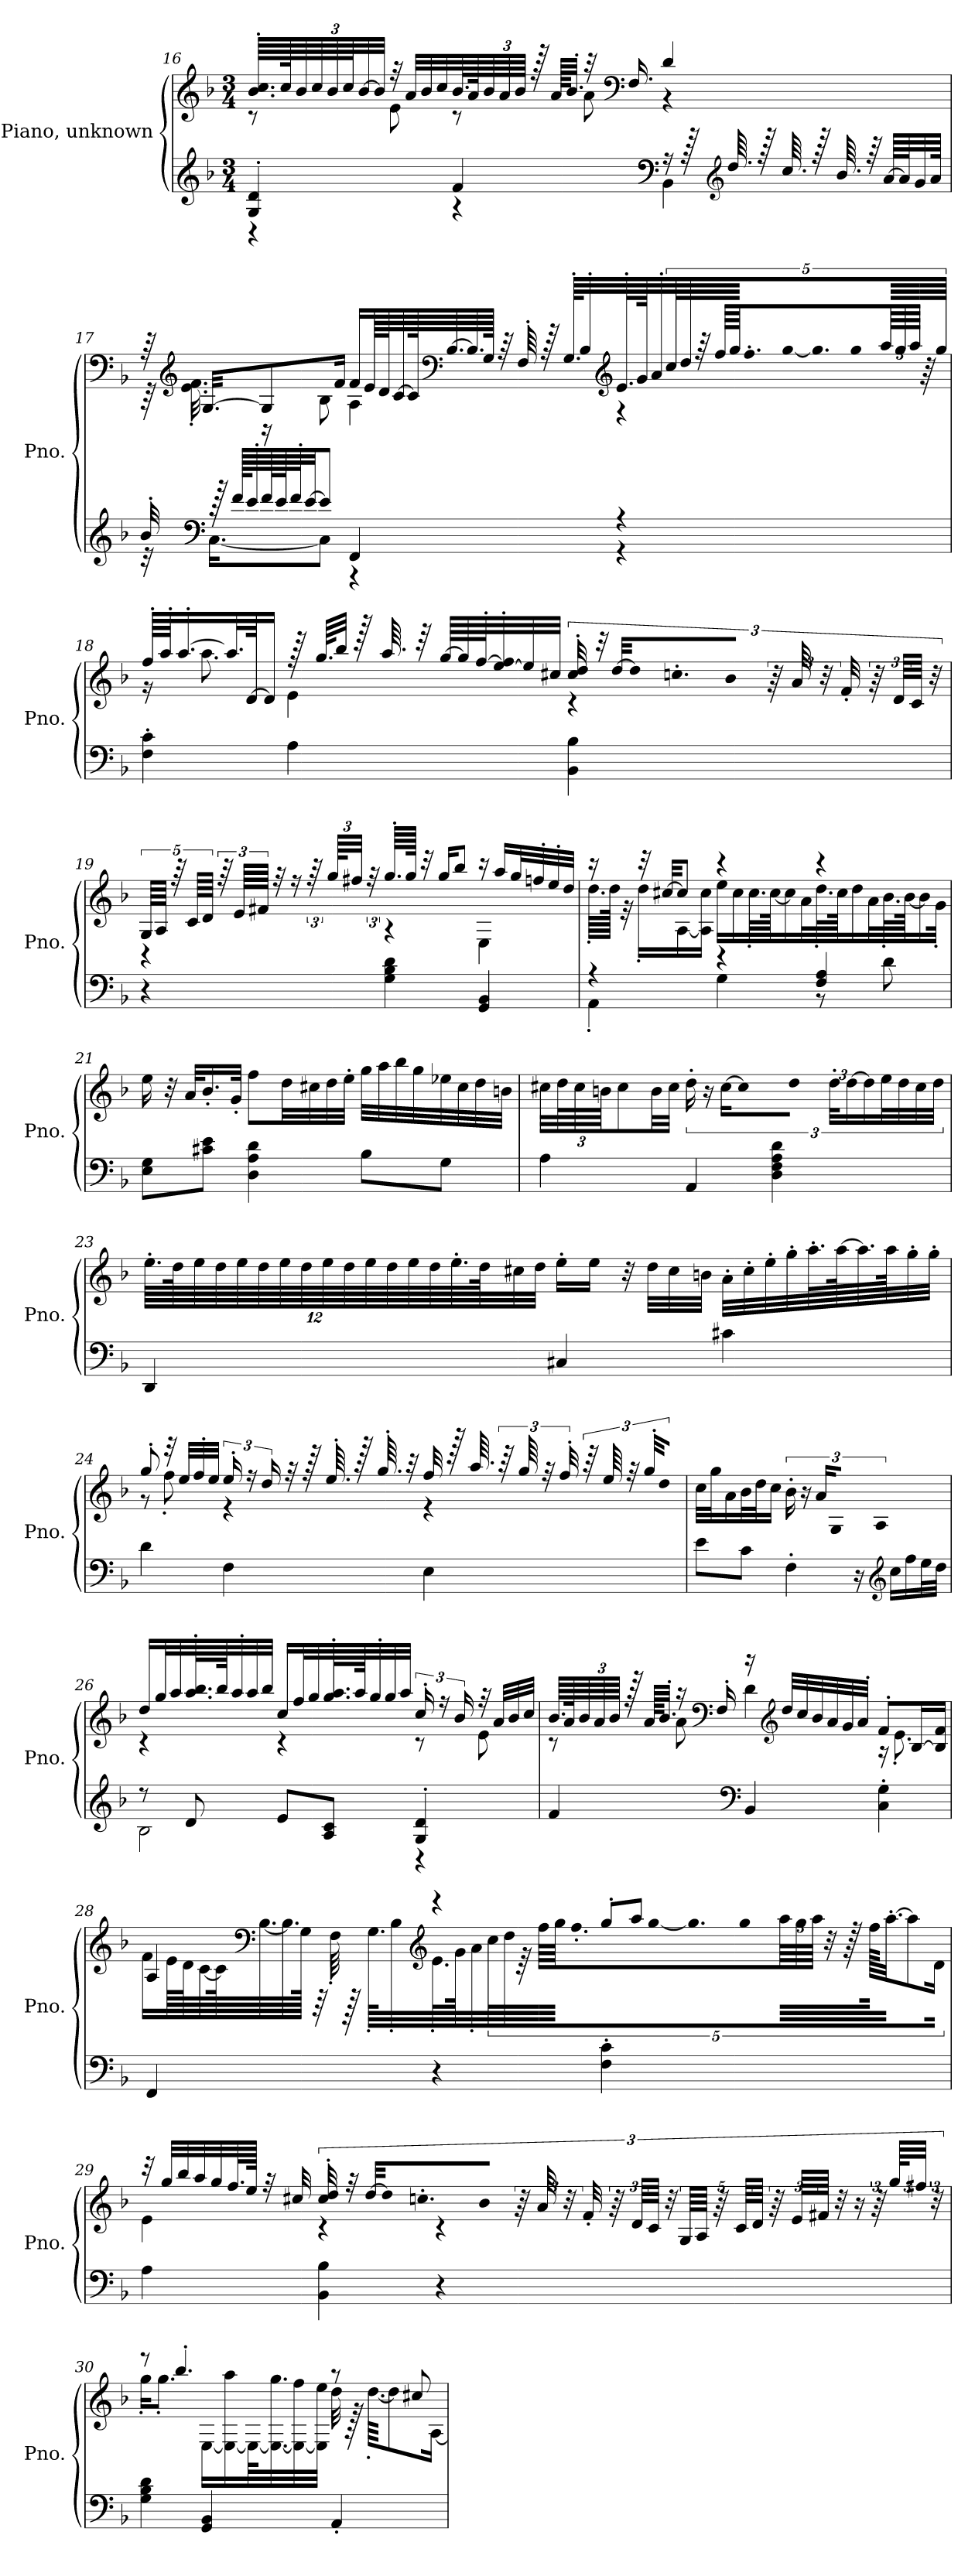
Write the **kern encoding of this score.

**kern	**kern
*part1	*part1
*staff2	*staff1
*I"Piano, unknown	*
*I'Pno.	*
!!LO:LB:g=z
*clefG2	*clefG2
*k[b-]	*k[b-]
*M3/4	*M3/4
=16	=16
*^	*^
4G/' 4d/'	4r	64.b-/' 64.cc/'LLLL	8r
.	.	128cc/K	.
*	*	*Xbrackettup	*
.	.	96b-/	.
.	.	96cc/	.
.	.	96b-/	.
.	.	96cc/J	.
.	.	[48b-/	.
.	.	32b-/JJJ]	.
.	.	32r	8e\
.	.	32a/LLL	.
.	.	32b-/	.
.	.	32cc/	.
4f/	4r	64.b-/L	8r
.	.	128a/K	.
.	.	96b-/	.
.	.	96a/	.
.	.	96b-/JJJJ	.
.	.	128r	.
.	.	128a/KKLLL	.
.	.	32.b-'/JJJ	.
.	.	32r	8a\
*	*	*clefF4	*
.	.	16.F/	.
*clefF4	*	*	*
16r	4BB-\	4d/	4r
128r	.	.	.
*clefG2	*	*	*
64.dd/	.	.	.
128r	.	.	.
64.cc/	.	.	.
128r	.	.	.
64.b-/	.	.	.
64r	.	.	.
[64a/LLLL	.	.	.
64a/J]	.	.	.
32g/	.	.	.
64a/JJJk	.	.	.
!!LO:LB:g=z	!!
=17	=17	=17	=17
32b-'/	32r	64r	64r
*	*	*clefG2	*
.	.	[32.G/KKL	32.e\' 32.f\'
*clefF4	*	*	*
128r	[16.C\KL	.	.
128f/KLLLL	.	.	.
64e'/	.	.	.
128f/L	.	8G/]	16r
128e/J	.	.	.
64f'/J	.	.	.
[32e/JJ	.	.	.
8e/J]	8C\J]	.	8B-\
.	.	16f/Jk	.
4FF/	4r	16f/LL	4A\
.	.	128e/LLL	.
.	.	128d/J	.
.	.	[64c/	.
.	.	128c/K]	.
*	*	*clefF4	*
.	.	[64.B-/	.
.	.	64.B-/]	.
.	.	128G/JJJJk	.
.	.	64r	.
.	.	64F'/	.
.	.	128r	.
.	.	64.G'/KLLL	.
.	.	32B-'/	.
*	*	*clefG2	*
4r	4r	64.e'/L	4r
.	.	128g/JK	.
.	.	32a'/	.
*	*	*brackettup	*
.	.	80cc/L	.
.	.	80dd/JJJJ	.
.	.	80r	.
.	.	80ff/LLLL	.
.	.	80gg/	.
.	.	64.ff'/	.
.	.	[128gg/K	.
.	.	64.gg/]	.
.	.	128gg/K	.
*	*	*Xbrackettup	*
.	.	96aa/	.
.	.	96gg/	.
.	.	96aa/JJJJ	.
.	.	64r	.
.	.	64gg/	.
*v	*v	*	*
!!LO:LB:g=z	!!
=18	=18	=18
4F\' 4c\'	64ff'/LLLL	16r
.	64aa'/JJ	.
.	[16.aa'/	.
.	.	8.aa\
.	32.aa/L]	.
.	[64d/JK	.
.	16d/JJ]	.
4A\	128r	4e\
.	64.gg/KLLL	.
.	32bb-/JJJ	.
.	128r	.
.	64.aa/	.
.	64r	.
.	[64gg/LLLL	.
.	64gg/]	.
.	[64ff'/J	.
.	[32ee/' 32ff/]'	.
.	32ee/]	.
.	32cc#X/JJJ	.
*	*brackettup	*
4BB-\ 4B-\	48cc#/' 48dd/'	4r
.	48r	.
.	[48dd/LLL	.
.	32dd/]	.
.	64.ccn'/L	.
.	128b-/JJJJk	.
.	96r	.
.	96a/	.
.	48r	.
.	48f'/	.
.	96r	.
.	96d/LLLL	.
.	96c/JJJJ	.
.	32r	.
!!LO:LB:g=z	!!
=19	=19	=19
4r	80G/LLLL	4r
.	80A/JJJJ	.
.	80r	.
.	80c/LLLL	.
.	80d/JJJJ	.
.	96r	.
.	96e/LLLL	.
.	96f#X/JJJJ	.
.	32r	.
.	16r	.
.	96r	.
.	96gg/KLLL	.
.	48ff#X/JJJ	.
.	48r	.
4G\ 4B-\ 4d\	64.gg'/LLLL	4r
.	128gg/JJJJk	.
.	32r	.
.	16gg/KL	.
.	8bb-/J	.
4GG/ 4BB-/	16r	4E\
.	16aa/LL	.
.	32gg/L	.
.	32ffn'/	.
.	32ee'/	.
.	32dd/JJJ	.
!!LO:LB:g=z	!!
=20	=20	=20
*^	*	*
4r	4AA'\	16r	64.dd'\LLLL
.	.	.	128dd\JJJJk
.	.	.	32r
.	.	32r	16dd'\LL
.	.	[32cc#X/KKL	.
.	.	8cc#/J]	[16A\
.	.	.	16A\] 16cc#\JJ
4r	4G\	4r	16ee\LL
.	.	.	16cc#\
.	.	.	64.cc#'\LL
.	.	.	[128cc#\JJK
.	.	.	16cc#\]
.	.	.	32a\L
4F/ 4A/	8r	4r	64.dd'\L
.	.	.	128cc#\JJK
.	.	.	16dd\
.	.	.	32a\L
.	8d\	.	64.b-'\L
.	.	.	[128b-\JJK
.	.	.	16b-\]
.	.	.	32g'\JJk
*v	*v	*	*
*	*v	*v
=21	=21
8E\ 8G\L	16ee\
.	32r
.	32a/KLL
8c#X\ 8e\J	16.b-'/
.	32g'/JJk
4D\ 4A\ 4d\	8ff\L
.	32dd\LL
.	32cc#X\
.	32dd\
.	32ee'\JJJ
8B-\L	32gg\LLL
.	32aa\
.	32bb-\
.	32gg\
8G\J	32ee-X\
.	32cc#\
.	32dd\
.	32bn\JJJ
!!LO:PB:g=z
=22	=22
4A\	32cc#X\LLL
*	*Xbrackettup
.	96dd\L
.	96cc#\
.	96bn\JJJ
.	8cc#\
.	32b\LL
.	32cc#\JJJ
*	*brackettup
4AA/	24dd'\
.	24r
.	[24cc#\LL
.	16cc#\]
.	16dd\JJ
*	*Xbrackettup
4D\ 4F\ 4A\ 4d\	48dd'\KLL
.	[24dd\
.	16dd\]
.	32ee\L
.	32dd\
.	32cc#\
.	32dd\JJJ
!!LO:LB:g=z
=23	=23
4DD/	64.ee'\LLLL
.	128dd\K
.	96ee\
.	96dd\
.	96ee\
.	96dd\
.	96ee\
.	96dd\
.	96ee\
.	96dd\
.	96ee\
.	96dd\
.	96ee\
.	96dd\
.	64.ee'\
.	128dd\JK
.	32cc#X\
.	32dd\JJJ
4C#X/	16ee'\LL
.	16ee\JJ
.	32r
.	32dd\LLL
.	32cc#\
.	32bn\JJJ
4c#X\	32a'\LLL
.	32cc#'\
.	32ee'\
.	32gg'\
.	64.aa'\L
.	[128aa\K
.	64.aa\]
.	128aa\JK
.	32gg'\
.	32gg'\JJJ
!!LO:LB:g=z
=24	=24
*	*^
4d\	8gg'/	8r
.	32r	8ff'\
.	32ee/LLL	.
.	32ff'/	.
.	32ee/JJJ	.
*	*brackettup	*
4F\	24ee'/	4r
.	24r	.
.	24dd/	.
.	32r	.
.	128r	.
.	64.ee'/	.
.	128r	.
.	64.gg'/	.
.	32r	.
4E\	32ff/	4r
.	128r	.
.	64.aa/	.
.	96r	.
.	96gg/	.
.	48r	.
.	48ff'/	.
.	96r	.
.	96ee/	.
.	48r	.
.	48gg'/KLL	.
.	16dd/JJ	.
*	*v	*v
!!LO:LB:g=z
=25	=25
8e\L	32cc\LLL
.	32gg\J
.	16a\
8c\J	32b-\L
.	32dd\J
.	16cc\JJ
4F'\	24b-'\
.	24r
.	24a/KL
.	8G/J
16r	4A/
*clefG2	*
16cc\LL	.
16ff\	.
32ee\L	.
32dd\JJJ	.
=26	=26
*^	*^
8r	2B-\	16dd/LL	4r
.	.	32gg/L	.
.	.	32aa/	.
8d/	.	64.aa/' 64.bb-/'L	.
.	.	128bb-/JK	.
.	.	32aa'/	.
.	.	32aa/	.
.	.	32bb-/JJJ	.
8e/L	.	16cc/LL	4r
.	.	32ff/L	.
.	.	32gg/	.
8A/ 8c/J	.	64.gg/' 64.aa/'L	.
.	.	128aa/JK	.
.	.	32gg'/	.
.	.	32gg/	.
.	.	32aa/JJJ	.
4G/' 4d/'	4r	24cc'/	8r
.	.	24r	.
.	.	24b-/	.
.	.	32r	8e\
.	.	32a/LLL	.
.	.	32b-/	.
.	.	32cc/JJJ	.
*v	*v	*	*
!!LO:LB:g=z	!!
=27	=27	=27
4f/	64.b-/LLLL	8r
.	128a/K	.
*	*Xbrackettup	*
.	96b-/	.
.	96a/	.
.	96b-/JJJJ	.
.	128r	.
.	128a/KKLLL	.
.	32.b-'/JJJ	.
.	16r	8a\
*	*clefF4	*
.	16F'/	.
*clefF4	*	*
4BB-/	16r	4d\
*	*clefG2	*
.	32dd/LLL	.
.	32cc/	.
.	32b-/	.
.	32a/	.
.	32g/	.
.	32a'/JJJ	.
4C\' 4G\'	8f'/L	16r
.	.	8.e'\
.	[16B-/L	.
.	16B-/] 16f/JJ	.
!!LO:LB:g=z	!!
=28	=28	=28
4FF/	4A/	16f\LL
.	.	128e\LLL
.	.	128d\J
.	.	[64c\
.	.	128c\K]
*	*clefF4	*
.	.	[64.B-\
.	.	64.B-\]
.	.	128G\JJJJk
.	.	64r
.	.	64F'\
.	.	128r
.	.	64.G'\KLLL
.	.	32B-'\
*	*clefG2	*
4r	4r	64.e'\L
.	.	128g\JK
.	.	32a'\
*	*	*brackettup
.	.	80cc\L
.	.	80dd\JJJJ
.	.	80r
.	.	80ff\LLLL
.	.	80gg\
.	.	64.ff'\
.	.	[128gg\K
.	.	64.gg\]
.	.	128gg\K
*	*	*Xbrackettup
.	.	96aa\
.	.	96gg\
.	.	96aa\JJJJ
.	.	32r
4F\' 4c\'	8gg'/L	128r
.	.	128ff\KKLLL
.	.	[32.aa'\JJ
.	.	8aa\]
.	8aa/J	.
.	.	16d\Jk
!!LO:PB:g=z	!!
=29	=29	=29
4A\	32r	4e\
.	32gg/LLL	.
.	32bb-/	.
.	32aa/	.
.	32gg/	.
.	64.ff/L	.
.	128ee/JJJJk	.
.	32r	.
.	32cc#X/	.
*	*brackettup	*
4BB-\ 4B-\	48cc#/' 48dd/'	4r
.	48r	.
.	[48dd/LLL	.
.	32dd/]	.
.	64.ccn'/L	.
.	128b-/JJJJk	.
.	96r	.
.	96a/	.
.	48r	.
.	48f'/	.
.	96r	.
.	96d/LLLL	.
.	96c/JJJJ	.
.	32r	.
4r	80G/LLLL	4r
.	80A/JJJJ	.
.	80r	.
.	80c/LLLL	.
.	80d/JJJJ	.
.	96r	.
.	96e/LLLL	.
.	96f#X/JJJJ	.
.	32r	.
.	16r	.
.	96r	.
.	96gg/KLLL	.
.	48ff#X/JJJ	.
.	48r	.
!!LO:LB:g=z	!!
=30	=30	=30
4G\ 4B-\ 4d\	8r	16gg'\KL
.	.	8.gg'\J
.	4.bb-'/	.
4GG/ 4BB-/	.	[16E\LL
.	.	16E\_ 16aa\
.	.	64E\KL_
.	.	32.E\_ 32.gg\
.	.	32E\_ 32ff\
.	.	32E\] 32ee\JJJ
4AA'/	8r	32dd\
.	.	128r
.	.	[64.dd'\KKKL
.	.	8dd\]
.	8cc#X/	.
.	.	[16A\Jk
*	*v	*v
=	=
*-	*-
